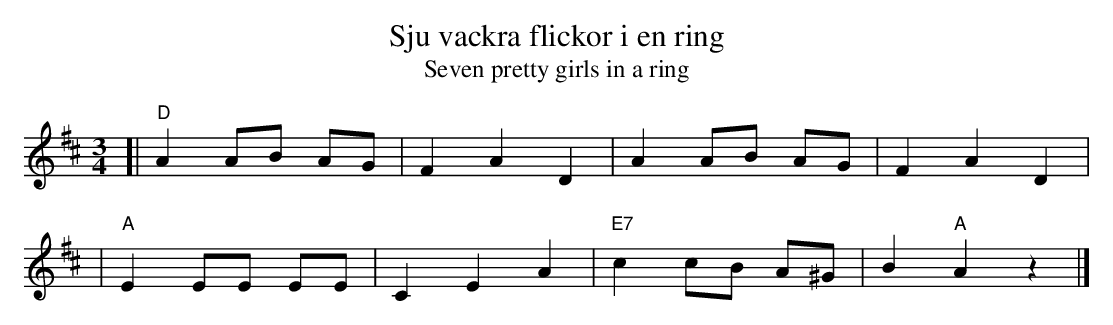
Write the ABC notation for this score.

X:1
T: Sju vackra flickor i en ring
T: Seven pretty girls in a ring
M: 3/4
L: 1/8
K: D
[| "D"A2 AB AG | F2 A2 D2 |     A2 AB AG  | F2    A2 D2 |
|  "A"E2 EE EE | C2 E2 A2 | "E7"c2 cB A^G | B2 "A"A2 z2 |]
